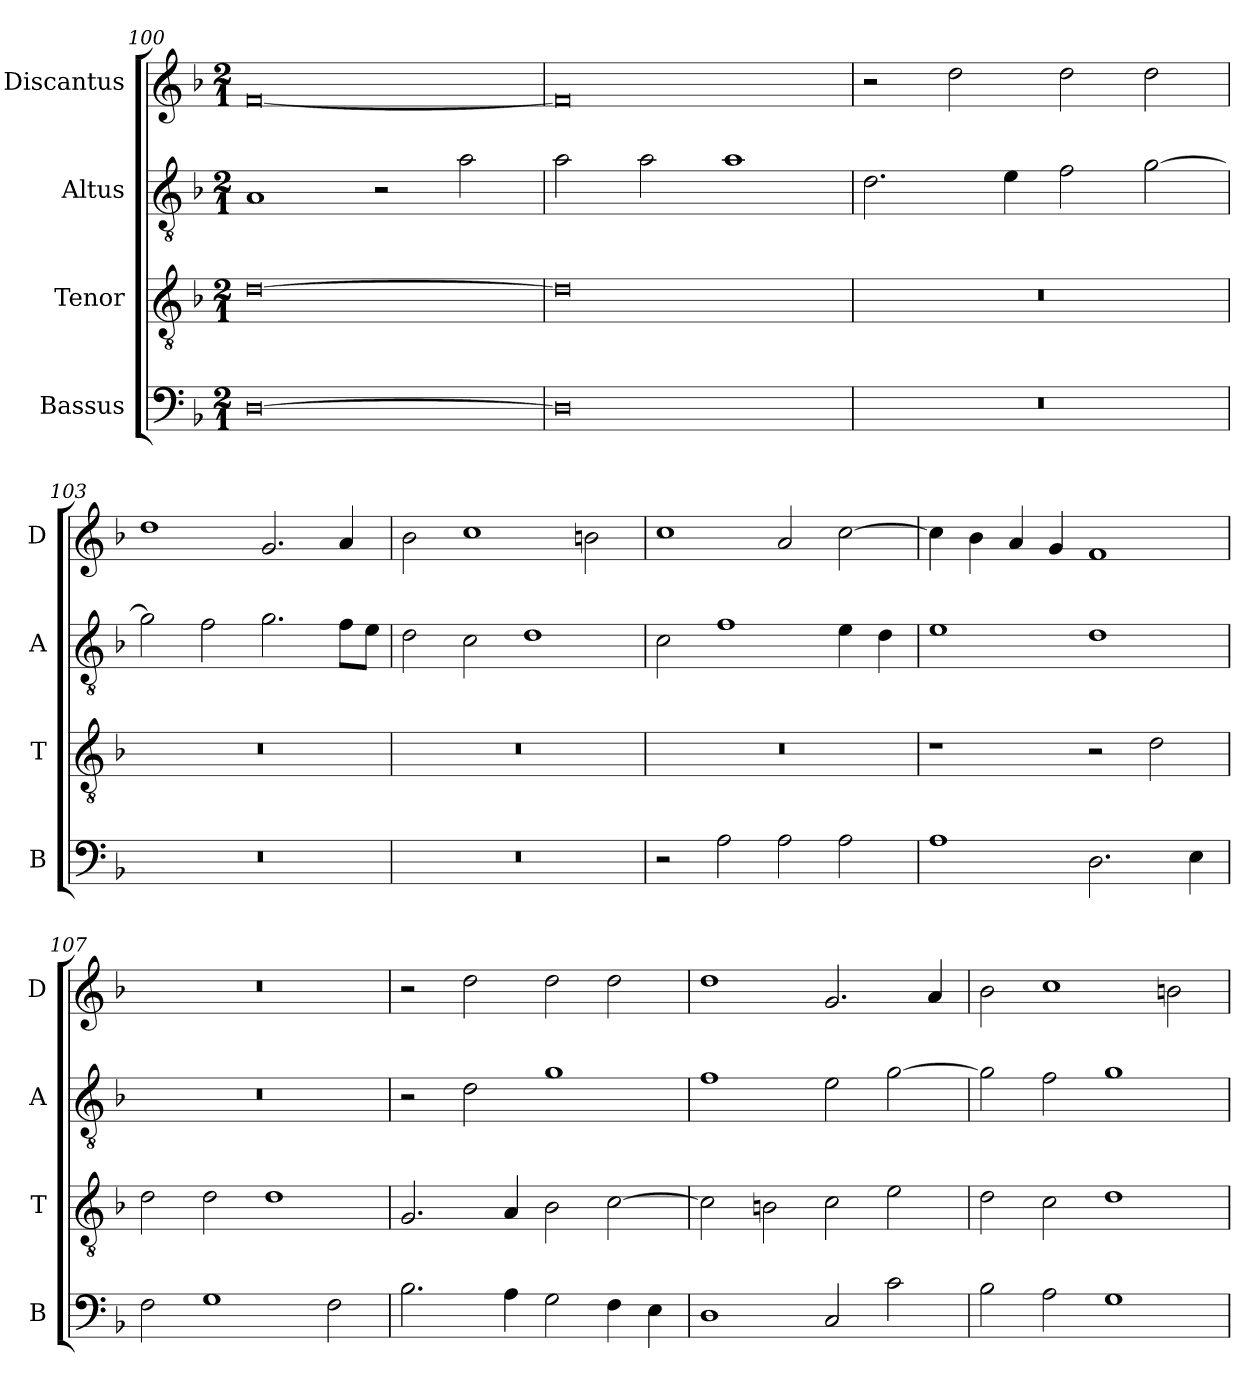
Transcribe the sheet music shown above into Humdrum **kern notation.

**kern	**kern	**kern	**kern
*part4	*part3	*part2	*part1
*staff4	*staff3	*staff2	*staff1
*I"Bassus	*I"Tenor	*I"Altus	*I"Discantus
*I'B	*I'T	*I'A	*I'D
*clefF4	*clefGv2	*clefGv2	*clefG2
*k[b-]	*k[b-]	*k[b-]	*k[b-]
*M2/1	*M2/1	*M2/1	*M2/1
=100	=100	=100	=100
[0D	[0d	1A	[0f
.	.	2r	.
.	.	2a\	.
=101	=101	=101	=101
0D]	0d]	2a\	0f]
.	.	2a\	.
.	.	1a	.
=102	=102	=102	=102
0r	0r	2.d\	2r
.	.	.	2dd\
.	.	4e\	.
.	.	2f\	2dd\
.	.	[2g\	2dd\
=103	=103	=103	=103
0r	0r	2g\]	1dd
.	.	2f\	.
.	.	2.g\	2.g/
.	.	8f\L	4a/
.	.	8e\J	.
=104	=104	=104	=104
0r	0r	2d\	2b-\
.	.	2c\	1cc
.	.	1d	.
.	.	.	2bn\
=105	=105	=105	=105
2r	0r	2c\	1cc
2A\	.	1f	.
2A\	.	.	2a/
2A\	.	4e\	[2cc\
.	.	4d\	.
=106	=106	=106	=106
1A	1r	1e	4cc\]
.	.	.	4b-\
.	.	.	4a/
.	.	.	4g/
2.D\	2r	1d	1f
.	2d\	.	.
4E\	.	.	.
=107	=107	=107	=107
2F\	2d\	0r	0r
1G	2d\	.	.
.	1d	.	.
2F\	.	.	.
=108	=108	=108	=108
2.B-\	2.G/	2r	2r
.	.	2d\	2dd\
4A\	4A/	.	.
2G\	2B-\	1g	2dd\
4F\	[2c\	.	2dd\
4E\	.	.	.
=109	=109	=109	=109
1D	2c\]	1f	1dd
.	2Bn\	.	.
2C/	2c\	2e\	2.g/
2c\	2e\	[2g\	.
.	.	.	4a/
=110	=110	=110	=110
2B-\	2d\	2g\]	2b-\
2A\	2c\	2f\	1cc
1G	1d	1g	.
.	.	.	2bn\
=	=	=	=
*-	*-	*-	*-
